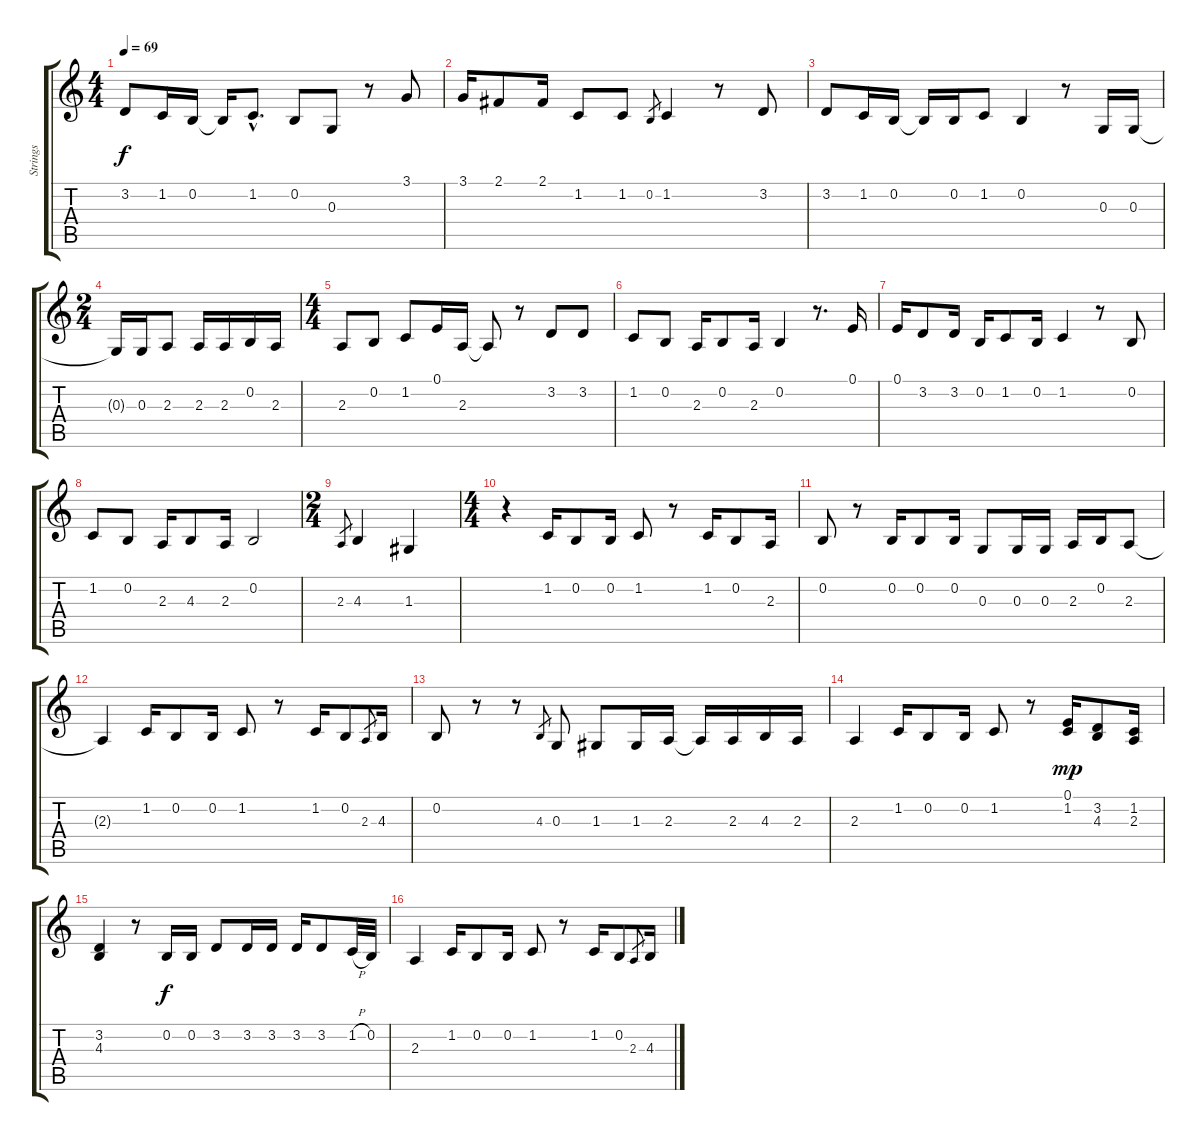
\track ("Strings" "Strings") {instrument stringensemble1}
\staff {score tabs}
\tuning (E4 B3 G3 D3 A2 E2) {hide}
\ts (4 4)
\tempo 69
\clef g2
\ks c
3.2.8{dy f} 1.2.16 0.2.16 0.2{t}.16 1.2{hac}.8{d} 0.2.8 0.3.8 r.8 3.1.8 |
3.1.16 2.1.8 2.1.16 1.2.8 1.2.8 0.2.8{gr} 1.2.4 r.8 3.2.8 |
3.2.8 1.2.16 0.2.16 0.2{t}.16 0.2.16 1.2.8 0.2.4 r.8 0.3.16 0.3.16 |
\ts (2 4)
0.3{t}.16 0.3.16 2.3.8 2.3.16 2.3.16 0.2.16 2.3.16 |
\ts (4 4)
2.3.8 0.2.8 1.2.8 0.1.16 2.3.16 2.3{t}.8 r.8 3.2.8 3.2.8 |
1.2.8 0.2.8 2.3.16 0.2.8 2.3.16 0.2.4 r.8{d} 0.1.16 |
0.1.16 3.2.8 3.2.16 0.2.16 1.2.8 0.2.16 1.2.4 r.8 0.2.8 |
1.2.8 0.2.8 2.3.16 4.3.8 2.3.16 0.2.2 |
\ts (2 4)
2.3.8{gr} 4.3.4 1.3.4 |
\ts (4 4)
r.4 1.2.16{volume 13 instrument stringensemble1} 0.2.8 0.2.16 1.2.8 r.8 1.2.16 0.2.8 2.3.16 |
0.2.8 r.8 0.2.16 0.2.8 0.2.16 0.3.8 0.3.16 0.3.16 2.3.16 0.2.16 2.3.8 |
2.3{t}.4 1.2.16 0.2.8 0.2.16 1.2.8 r.8 1.2.16 0.2.8 2.3.8{gr} 4.3.16 |
0.2.8 r.8 r.8 4.3.8{gr} 0.3.8 1.3.8 1.3.16 2.3.16 2.3{t}.16 2.3.16 4.3.16 2.3.16 |
2.3.4 1.2.16 0.2.8 0.2.16 1.2.8 r.8 (0.1 1.2).16{dy mp} (3.2 4.3).8 (1.2 2.3).16 |
(3.2 4.3).4 r.8 0.2.16{dy f} 0.2.16 3.2.8 3.2.16 3.2.16 3.2.16 3.2.8 1.2{h}.32 0.2.32 |
2.3.4 1.2.16 0.2.8 0.2.16 1.2.8 r.8 1.2.16 0.2.8 2.3.8{gr} 4.3.16
